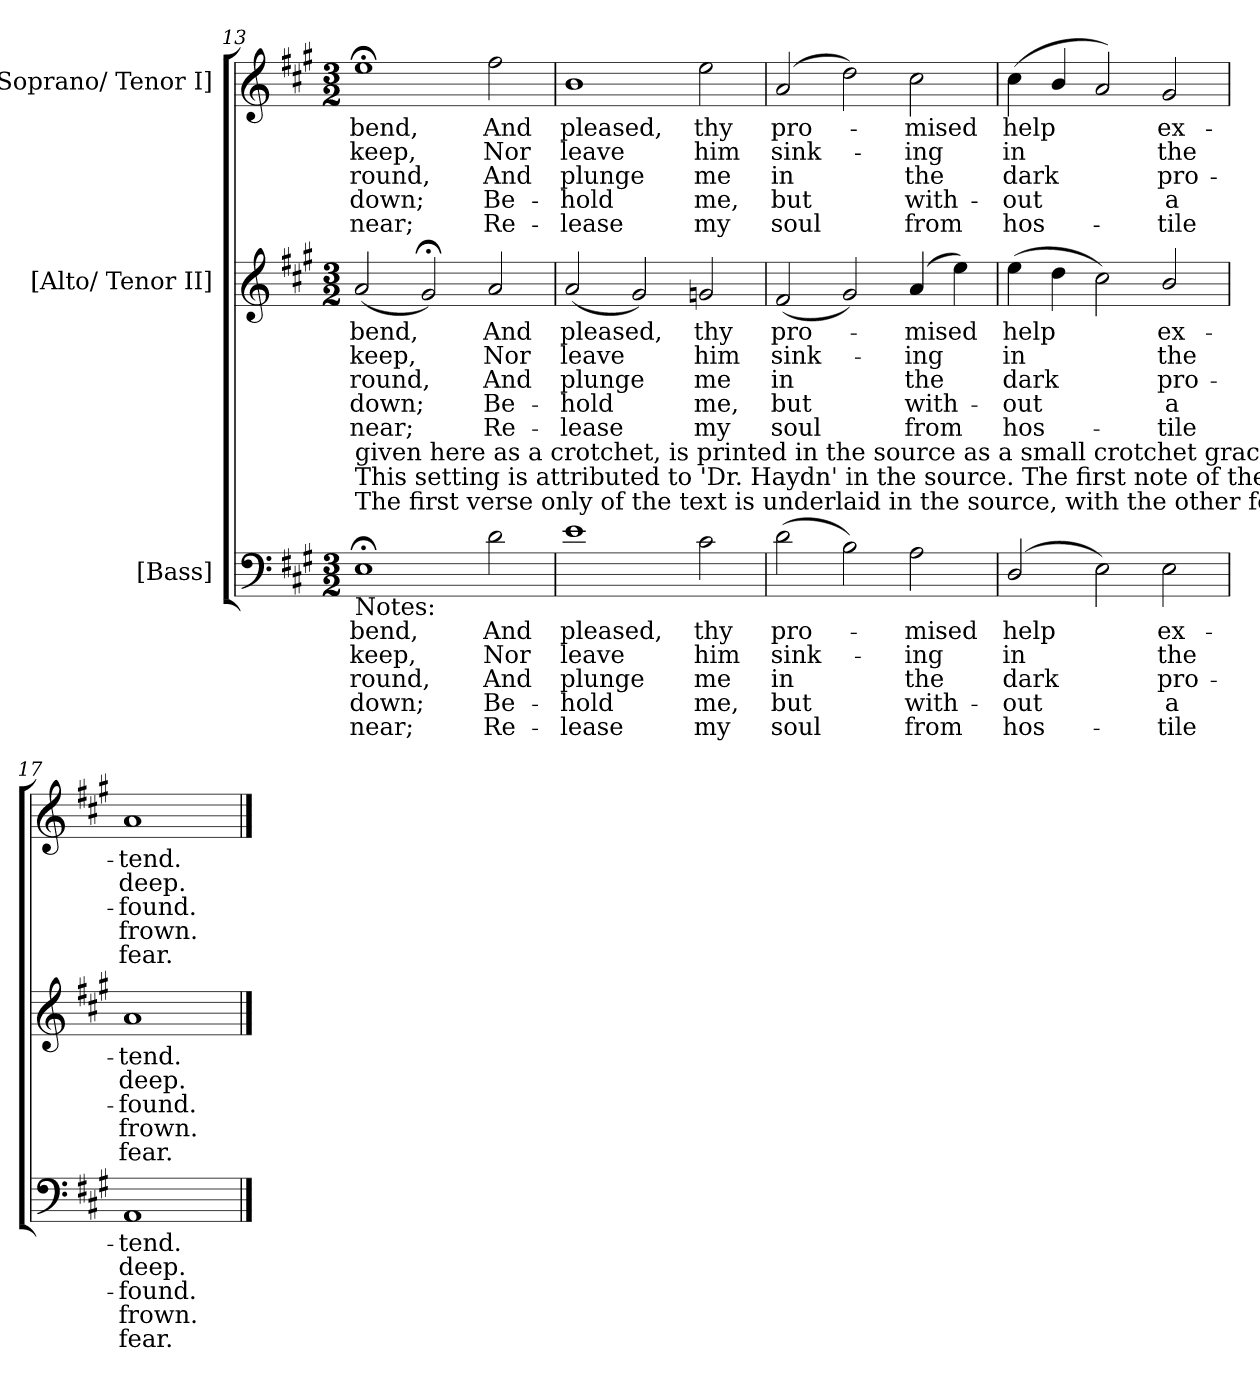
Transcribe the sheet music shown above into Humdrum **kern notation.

**kern	**text	**text	**text	**text	**text	**kern	**text	**text	**text	**text	**text	**kern	**text	**text	**text	**text	**text
*part3	*part3	*part3	*part3	*part3	*part3	*part2	*part2	*part2	*part2	*part2	*part2	*part1	*part1	*part1	*part1	*part1	*part1
*staff3	*staff3	*staff3	*staff3	*staff3	*staff3	*staff2	*staff2	*staff2	*staff2	*staff2	*staff2	*staff1	*staff1	*staff1	*staff1	*staff1	*staff1
*I"[Bass]	*	*	*	*	*	*I"[Alto/ Tenor II]	*	*	*	*	*	*I"[Soprano/ Tenor I]	*	*	*	*	*
!!LO:PB:g=z
*clefF4	*	*	*	*	*	*clefG2	*	*	*	*	*	*clefG2	*	*	*	*	*
*k[f#c#g#]	*	*	*	*	*	*k[f#c#g#]	*	*	*	*	*	*k[f#c#g#]	*	*	*	*	*
*A:	*	*	*	*	*	*A:	*	*	*	*	*	*A:	*	*	*	*	*
*M3/2	*	*	*	*	*	*M3/2	*	*	*	*	*	*M3/2	*	*	*	*	*
=13	=13	=13	=13	=13	=13	=13	=13	=13	=13	=13	=13	=13	=13	=13	=13	=13	=13
!	!LO:LY:b:color=#000000	!LO:LY:b:color=#000000	!LO:LY:b:color=#000000	!LO:LY:b:color=#000000	!LO:LY:b:color=#000000	!	!	!	!	!	!	!	!	!	!	!	!
!	!	!	!	!	!	!	!LO:LY:b:color=#000000	!LO:LY:b:color=#000000	!LO:LY:b:color=#000000	!LO:LY:b:color=#000000	!LO:LY:b:color=#000000	!	!	!	!	!	!
!LO:TX:b:t=Notes&colon;	!	!	!	!	!	!	!	!	!	!	!	!	!	!	!	!	!
!LO:TX:t=The first verse only of the text is underlaid in the source, with the other four verses given here printed after the music.	!	!	!	!	!	!	!	!	!	!	!	!	!	!	!	!	!
!LO:TX:t=This setting is attributed to 'Dr. Haydn' in the source. The first note of the penultimate bar in the upper two parts,	!	!	!	!	!	!	!	!	!	!	!	!	!	!	!	!	!
!LO:TX:t=given here as a crotchet, is printed in the source as a small crotchet grace note slurred to a full-sized minim.	!	!	!	!	!	!	!	!	!	!	!	!	!	!	!	!	!
!	!	!	!	!	!	!	!	!	!	!	!	!	!LO:LY:b:color=#000000	!LO:LY:b:color=#000000	!LO:LY:b:color=#000000	!LO:LY:b:color=#000000	!LO:LY:b:color=#000000
1E;i	bend,	keep,	round,	down;	near;	(2ai/	bend,	keep,	round,	down;	near;	1ee;i	bend,	keep,	round,	down;	near;
.	.	.	.	.	.	2g#;i/)	.	.	.	.	.	.	.	.	.	.	.
!	!LO:LY:b:color=#000000	!LO:LY:b:color=#000000	!LO:LY:b:color=#000000	!LO:LY:b:color=#000000	!LO:LY:b:color=#000000	!	!	!	!	!	!	!	!	!	!	!	!
!	!	!	!	!	!	!	!LO:LY:b:color=#000000	!LO:LY:b:color=#000000	!LO:LY:b:color=#000000	!LO:LY:b:color=#000000	!LO:LY:b:color=#000000	!	!	!	!	!	!
!	!	!	!	!	!	!	!	!	!	!	!	!	!LO:LY:b:color=#000000	!LO:LY:b:color=#000000	!LO:LY:b:color=#000000	!LO:LY:b:color=#000000	!LO:LY:b:color=#000000
2di\	And	Nor	And	Be-	-Re-	2ai/	And	Nor	And	Be-	-Re-	2ff#i\	And	Nor	And	Be-	-Re-
=14	=14	=14	=14	=14	=14	=14	=14	=14	=14	=14	=14	=14	=14	=14	=14	=14	=14
!	!LO:LY:b:color=#000000	!LO:LY:b:color=#000000	!LO:LY:b:color=#000000	!LO:LY:b:color=#000000	!LO:LY:b:color=#000000	!	!	!	!	!	!	!	!	!	!	!	!
!	!	!	!	!	!	!	!LO:LY:b:color=#000000	!LO:LY:b:color=#000000	!LO:LY:b:color=#000000	!LO:LY:b:color=#000000	!LO:LY:b:color=#000000	!	!	!	!	!	!
!	!	!	!	!	!	!	!	!	!	!	!	!	!LO:LY:b:color=#000000	!LO:LY:b:color=#000000	!LO:LY:b:color=#000000	!LO:LY:b:color=#000000	!LO:LY:b:color=#000000
1ei	pleased,	leave	-plunge	hold	lease	(2ai/	pleased,	leave	-plunge	hold	lease	1bi	pleased,	leave	-plunge	hold	lease
.	.	.	.	.	.	2g#i/)	.	.	.	.	.	.	.	.	.	.	.
!	!LO:LY:b:color=#000000	!LO:LY:b:color=#000000	!LO:LY:b:color=#000000	!LO:LY:b:color=#000000	!LO:LY:b:color=#000000	!	!	!	!	!	!	!	!	!	!	!	!
!	!	!	!	!	!	!	!LO:LY:b:color=#000000	!LO:LY:b:color=#000000	!LO:LY:b:color=#000000	!LO:LY:b:color=#000000	!LO:LY:b:color=#000000	!	!	!	!	!	!
!	!	!	!	!	!	!	!	!	!	!	!	!	!LO:LY:b:color=#000000	!LO:LY:b:color=#000000	!LO:LY:b:color=#000000	!LO:LY:b:color=#000000	!LO:LY:b:color=#000000
2c#i\	thy	him	me	me,	my	2gni/	thy	him	me	me,	my	2eei\	thy	him	me	me,	my
=15	=15	=15	=15	=15	=15	=15	=15	=15	=15	=15	=15	=15	=15	=15	=15	=15	=15
!	!LO:LY:b:color=#000000	!LO:LY:b:color=#000000	!LO:LY:b:color=#000000	!LO:LY:b:color=#000000	!LO:LY:b:color=#000000	!	!	!	!	!	!	!	!	!	!	!	!
!	!	!	!	!	!	!	!LO:LY:b:color=#000000	!LO:LY:b:color=#000000	!LO:LY:b:color=#000000	!LO:LY:b:color=#000000	!LO:LY:b:color=#000000	!	!	!	!	!	!
!	!	!	!	!	!	!	!	!	!	!	!	!	!LO:LY:b:color=#000000	!LO:LY:b:color=#000000	!LO:LY:b:color=#000000	!LO:LY:b:color=#000000	!LO:LY:b:color=#000000
(2di\	pro-	sink-	in	but	soul	(2f#i/	pro-	sink-	in	but	soul	(2ai/	pro-	sink-	in	but	soul
2Bi\)	.	.	.	.	.	2g#i/)	.	.	.	.	.	2ddi\)	.	.	.	.	.
!	!LO:LY:b:color=#000000	!LO:LY:b:color=#000000	!LO:LY:b:color=#000000	!LO:LY:b:color=#000000	!LO:LY:b:color=#000000	!	!	!	!	!	!	!	!	!	!	!	!
!	!	!	!	!	!	!	!LO:LY:b:color=#000000	!LO:LY:b:color=#000000	!LO:LY:b:color=#000000	!LO:LY:b:color=#000000	!LO:LY:b:color=#000000	!	!	!	!	!	!
!	!	!	!	!	!	!	!	!	!	!	!	!	!LO:LY:b:color=#000000	!LO:LY:b:color=#000000	!LO:LY:b:color=#000000	!LO:LY:b:color=#000000	!LO:LY:b:color=#000000
2Ai\	-mised	-ing	the	with-	-from	(4ai/	-mised	-ing	the	with-	-from	2cc#i\	-mised	-ing	the	with-	-from
.	.	.	.	.	.	4eei\)	.	.	.	.	.	.	.	.	.	.	.
=16	=16	=16	=16	=16	=16	=16	=16	=16	=16	=16	=16	=16	=16	=16	=16	=16	=16
!	!LO:LY:b:color=#000000	!LO:LY:b:color=#000000	!LO:LY:b:color=#000000	!LO:LY:b:color=#000000	!LO:LY:b:color=#000000	!	!	!	!	!	!	!	!	!	!	!	!
!	!	!	!	!	!	!	!LO:LY:b:color=#000000	!LO:LY:b:color=#000000	!LO:LY:b:color=#000000	!LO:LY:b:color=#000000	!LO:LY:b:color=#000000	!	!	!	!	!	!
!	!	!	!	!	!	!	!	!	!	!	!	!	!LO:LY:b:color=#000000	!LO:LY:b:color=#000000	!LO:LY:b:color=#000000	!LO:LY:b:color=#000000	!LO:LY:b:color=#000000
(2Di/	help	in	dark	out	hos-	(4eei\	help	in	dark	out	hos-	(4cc#i\	help	in	dark	out	hos-
.	.	.	.	.	.	4ddi\	.	.	.	.	.	4bi/	.	.	.	.	.
2Ei\)	.	.	.	.	.	2cc#i\)	.	.	.	.	.	2ai/)	.	.	.	.	.
!	!LO:LY:b:color=#000000	!LO:LY:b:color=#000000	!LO:LY:b:color=#000000	!LO:LY:b:color=#000000	!LO:LY:b:color=#000000	!	!	!	!	!	!	!	!	!	!	!	!
!	!	!	!	!	!	!	!LO:LY:b:color=#000000	!LO:LY:b:color=#000000	!LO:LY:b:color=#000000	!LO:LY:b:color=#000000	!LO:LY:b:color=#000000	!	!	!	!	!	!
!	!	!	!	!	!	!	!	!	!	!	!	!	!LO:LY:b:color=#000000	!LO:LY:b:color=#000000	!LO:LY:b:color=#000000	!LO:LY:b:color=#000000	!LO:LY:b:color=#000000
2Ei\	ex-	the	-pro-	-a	tile	2bi/	ex-	the	-pro-	-a	tile	2g#i/	ex-	the	-pro-	-a	tile
=17	=17	=17	=17	=17	=17	=17	=17	=17	=17	=17	=17	=17	=17	=17	=17	=17	=17
!	!LO:LY:b:color=#000000	!LO:LY:b:color=#000000	!LO:LY:b:color=#000000	!LO:LY:b:color=#000000	!LO:LY:b:color=#000000	!	!	!	!	!	!	!	!	!	!	!	!
!	!	!	!	!	!	!	!LO:LY:b:color=#000000	!LO:LY:b:color=#000000	!LO:LY:b:color=#000000	!LO:LY:b:color=#000000	!LO:LY:b:color=#000000	!	!	!	!	!	!
!	!	!	!	!	!	!	!	!	!	!	!	!	!LO:LY:b:color=#000000	!LO:LY:b:color=#000000	!LO:LY:b:color=#000000	!LO:LY:b:color=#000000	!LO:LY:b:color=#000000
1AAi	-tend.	deep.	found.	frown.	fear.	1ai	-tend.	deep.	found.	frown.	fear.	1ai	-tend.	deep.	found.	frown.	fear.
==	==	==	==	==	==	==	==	==	==	==	==	==	==	==	==	==	==
*-	*-	*-	*-	*-	*-	*-	*-	*-	*-	*-	*-	*-	*-	*-	*-	*-	*-
